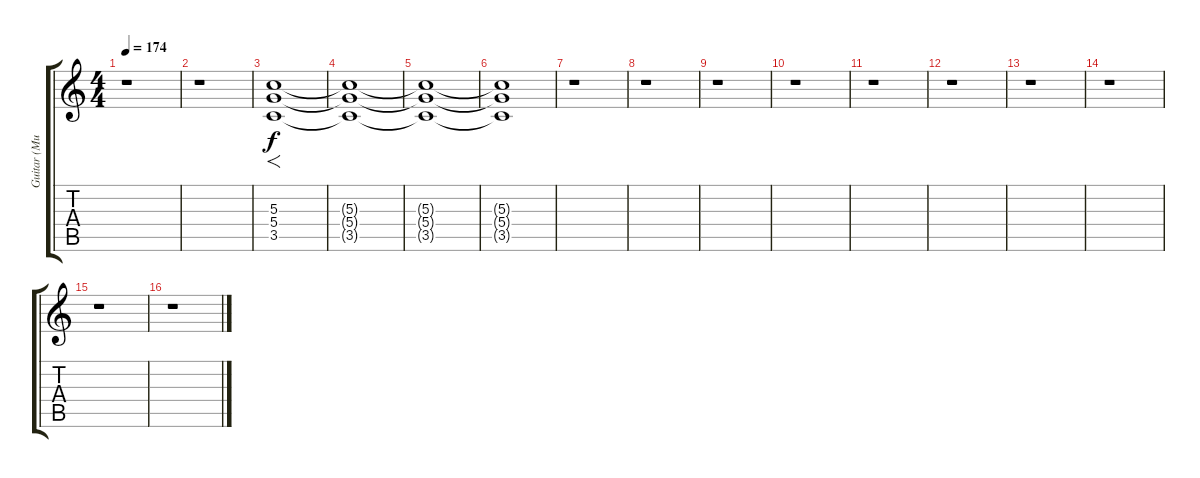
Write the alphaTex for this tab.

\track ("Guitar (Muted)" "Guitar (Mu") {instrument electricguitarmuted}
\staff {score tabs}
\tuning (E4 B3 G3 D3 A2 E2) {hide}
\ts (4 4)
\tempo 174
\clef g2
\ks c
r.1{dy f} |
r.1 |
(5.3 5.4 3.5).1{f} |
(5.3{t} 5.4{t} 3.5{t}).1 |
(5.3{t} 5.4{t} 3.5{t}).1 |
(5.3{t} 5.4{t} 3.5{t}).1 |
r.1 |
r.1 |
r.1 |
r.1 |
r.1 |
r.1 |
r.1 |
r.1 |
r.1 |
r.1
